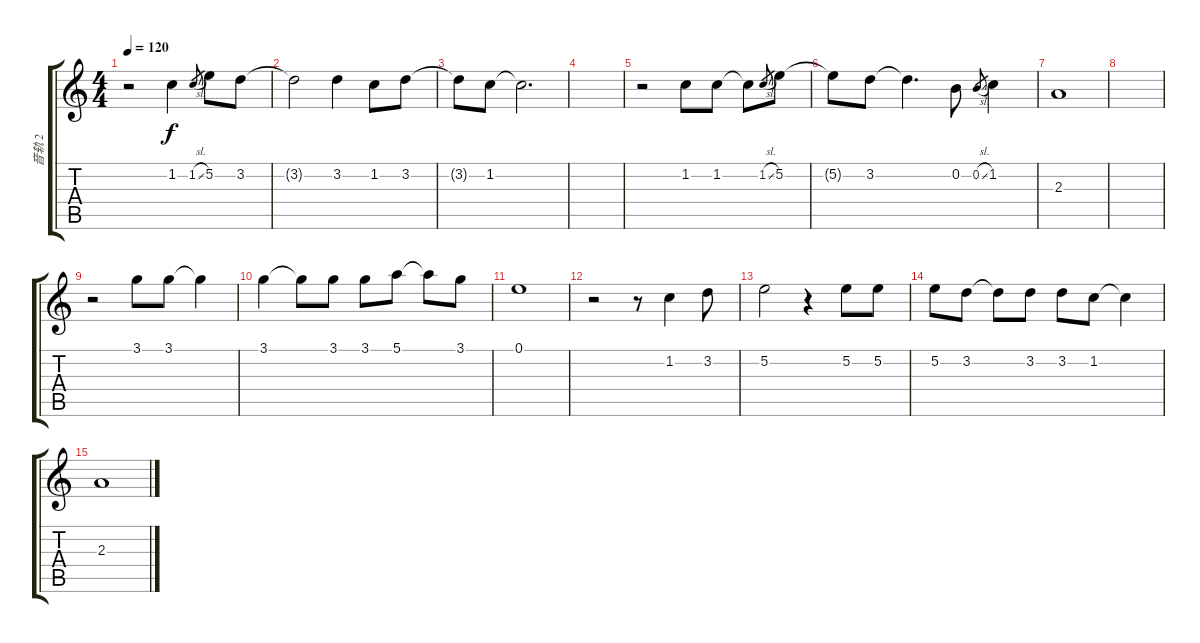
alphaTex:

\track ("音轨 2" "音轨 2") {instrument electricguitarjazz}
\staff {score tabs}
\tuning (E4 B3 G3 D3 A2 E2) {hide}
\ts (4 4)
\tempo 120
\clef g2
\ks c
r.2{dy f} 1.2.4 1.2{sl}.8{gr} 5.2.8 3.2.8 |
3.2{t}.2 3.2.4 1.2.8 3.2.8 |
3.2{t}.8 1.2.8 1.2{t}.2{d} |
|
r.2 1.2.8 1.2.8 1.2{t}.8 1.2{sl}.8{gr} 5.2.8 |
5.2{t}.8 3.2.8 3.2{t}.4{d} 0.2.8 0.2{sl}.8{gr} 1.2.4 |
2.3.1 |
|
r.2 3.1.8 3.1.8 3.1{t}.4 |
3.1.4 3.1{t}.8 3.1.8 3.1.8 5.1.8 5.1{t}.8 3.1.8 |
0.1.1 |
r.2 r.8 1.2.4 3.2.8 |
5.2.2 r.4 5.2.8 5.2.8 |
5.2.8 3.2.8 3.2{t}.8 3.2.8 3.2.8 1.2.8 1.2{t}.4 |
2.3.1
